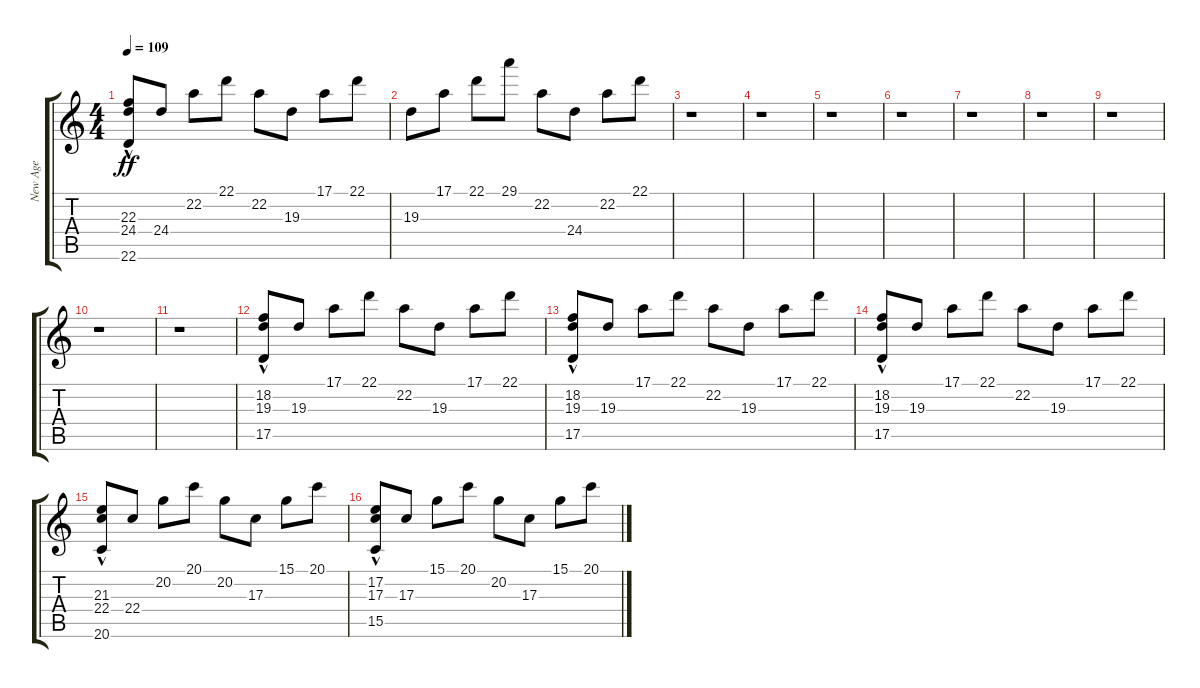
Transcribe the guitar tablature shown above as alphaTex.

\track ("New Age" "New Age") {instrument pad1newage}
\staff {score tabs}
\tuning (E4 B3 G3 D3 A2 E2) {hide}
\ts (4 4)
\tempo 109
\clef g2
\ks c
(22.3{hac} 24.4 22.6).8{dy ff} 24.4.8 22.2.8 22.1.8 22.2.8 19.3.8 17.1.8 22.1.8 |
19.3.8 17.1.8 22.1.8 29.1.8 22.2.8 24.4.8 22.2.8 22.1.8 |
r.1 |
r.1 |
r.1 |
r.1 |
r.1 |
r.1 |
r.1 |
r.1 |
r.1 |
(18.2{hac} 19.3 17.5).8 19.3.8 17.1.8 22.1.8 22.2.8 19.3.8 17.1.8 22.1.8 |
(18.2{hac} 19.3 17.5).8 19.3.8 17.1.8 22.1.8 22.2.8 19.3.8 17.1.8 22.1.8 |
(18.2{hac} 19.3 17.5).8 19.3.8 17.1.8 22.1.8 22.2.8 19.3.8 17.1.8 22.1.8 |
(21.3{hac} 22.4 20.6).8 22.4.8 20.2.8 20.1.8 20.2.8 17.3.8 15.1.8 20.1.8 |
(17.2{hac} 17.3 15.5).8 17.3.8 15.1.8 20.1.8 20.2.8 17.3.8 15.1.8 20.1.8
